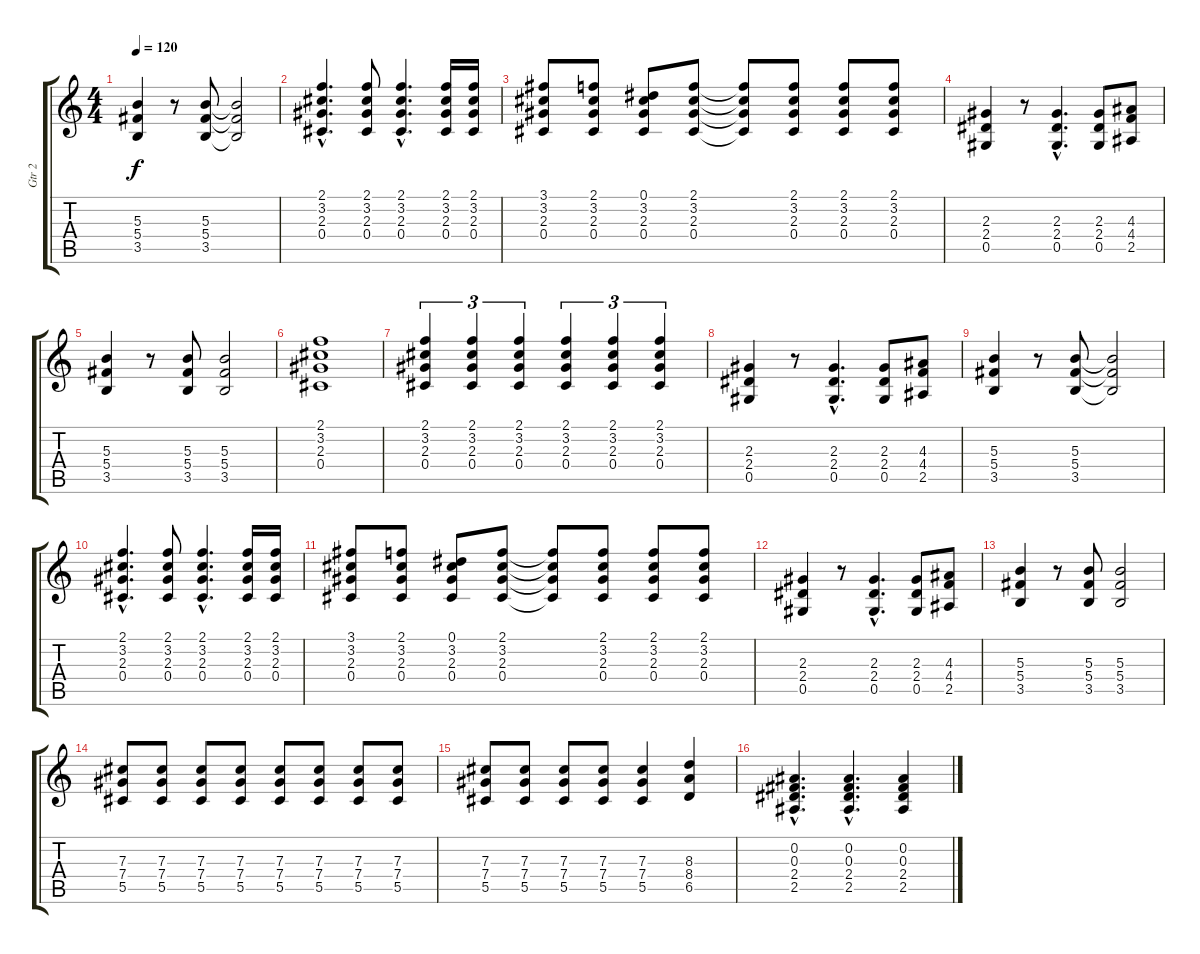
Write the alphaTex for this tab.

\track ("Gtr 2" "Gtr 2") {instrument electricguitarclean}
\staff {score tabs}
\tuning (Eb4 Bb3 Gb3 Db3 Ab2 Eb2) {hide}
\ts (4 4)
\tempo 120
\clef g2
\ks c
(5.3 5.4 3.5).4{dy f} r.8 (5.3 5.4 3.5).8 (5.3{t} 5.4{t} 3.5{t}).2 |
(2.1{hac} 3.2{hac} 2.3{hac} 0.4{hac}).4{d} (2.1 3.2 2.3 0.4).8 (2.1{hac} 3.2{hac} 2.3{hac} 0.4{hac}).4{d} (2.1 3.2 2.3 0.4).16 (2.1 3.2 2.3 0.4).16 |
(3.1 3.2 2.3 0.4).8 (2.1 3.2 2.3 0.4).8 (0.1 3.2 2.3 0.4).8 (2.1 3.2 2.3 0.4).8 (2.1{t} 3.2{t} 2.3{t} 0.4{t}).8 (2.1 3.2 2.3 0.4).8 (2.1 3.2 2.3 0.4).8 (2.1 3.2 2.3 0.4).8 |
(2.3 2.4 0.5).4 r.8 (2.3{hac} 2.4{hac} 0.5{hac}).4{d} (2.3 2.4 0.5).8 (4.3 4.4 2.5).8 |
(5.3 5.4 3.5).4 r.8 (5.3 5.4 3.5).8 (5.3 5.4 3.5).2 |
(2.1 3.2 2.3 0.4).1 |
(2.1 3.2 2.3 0.4).4{tu (3 2)} (2.1 3.2 2.3 0.4).4{tu (3 2)} (2.1 3.2 2.3 0.4).4{tu (3 2)} (2.1 3.2 2.3 0.4).4{tu (3 2)} (2.1 3.2 2.3 0.4).4{tu (3 2)} (2.1 3.2 2.3 0.4).4{tu (3 2)} |
(2.3 2.4 0.5).4 r.8 (2.3{hac} 2.4{hac} 0.5{hac}).4{d} (2.3 2.4 0.5).8 (4.3 4.4 2.5).8 |
(5.3 5.4 3.5).4 r.8 (5.3 5.4 3.5).8 (5.3{t} 5.4{t} 3.5{t}).2 |
(2.1{hac} 3.2{hac} 2.3{hac} 0.4{hac}).4{d} (2.1 3.2 2.3 0.4).8 (2.1{hac} 3.2{hac} 2.3{hac} 0.4{hac}).4{d} (2.1 3.2 2.3 0.4).16 (2.1 3.2 2.3 0.4).16 |
(3.1 3.2 2.3 0.4).8 (2.1 3.2 2.3 0.4).8 (0.1 3.2 2.3 0.4).8 (2.1 3.2 2.3 0.4).8 (2.1{t} 3.2{t} 2.3{t} 0.4{t}).8 (2.1 3.2 2.3 0.4).8 (2.1 3.2 2.3 0.4).8 (2.1 3.2 2.3 0.4).8 |
(2.3 2.4 0.5).4 r.8 (2.3{hac} 2.4{hac} 0.5{hac}).4{d} (2.3 2.4 0.5).8 (4.3 4.4 2.5).8 |
(5.3 5.4 3.5).4 r.8 (5.3 5.4 3.5).8 (5.3 5.4 3.5).2 |
(7.3 7.4 5.5).8 (7.3 7.4 5.5).8 (7.3 7.4 5.5).8 (7.3 7.4 5.5).8 (7.3 7.4 5.5).8 (7.3 7.4 5.5).8 (7.3 7.4 5.5).8 (7.3 7.4 5.5).8 |
(7.3 7.4 5.5).8 (7.3 7.4 5.5).8 (7.3 7.4 5.5).8 (7.3 7.4 5.5).8 (7.3 7.4 5.5).4 (8.3 8.4 6.5).4 |
(0.2{hac} 0.3{hac} 2.4{hac} 2.5{hac}).4{d} (0.2{hac} 0.3{hac} 2.4{hac} 2.5{hac}).4{d} (0.2 0.3 2.4 2.5).4
